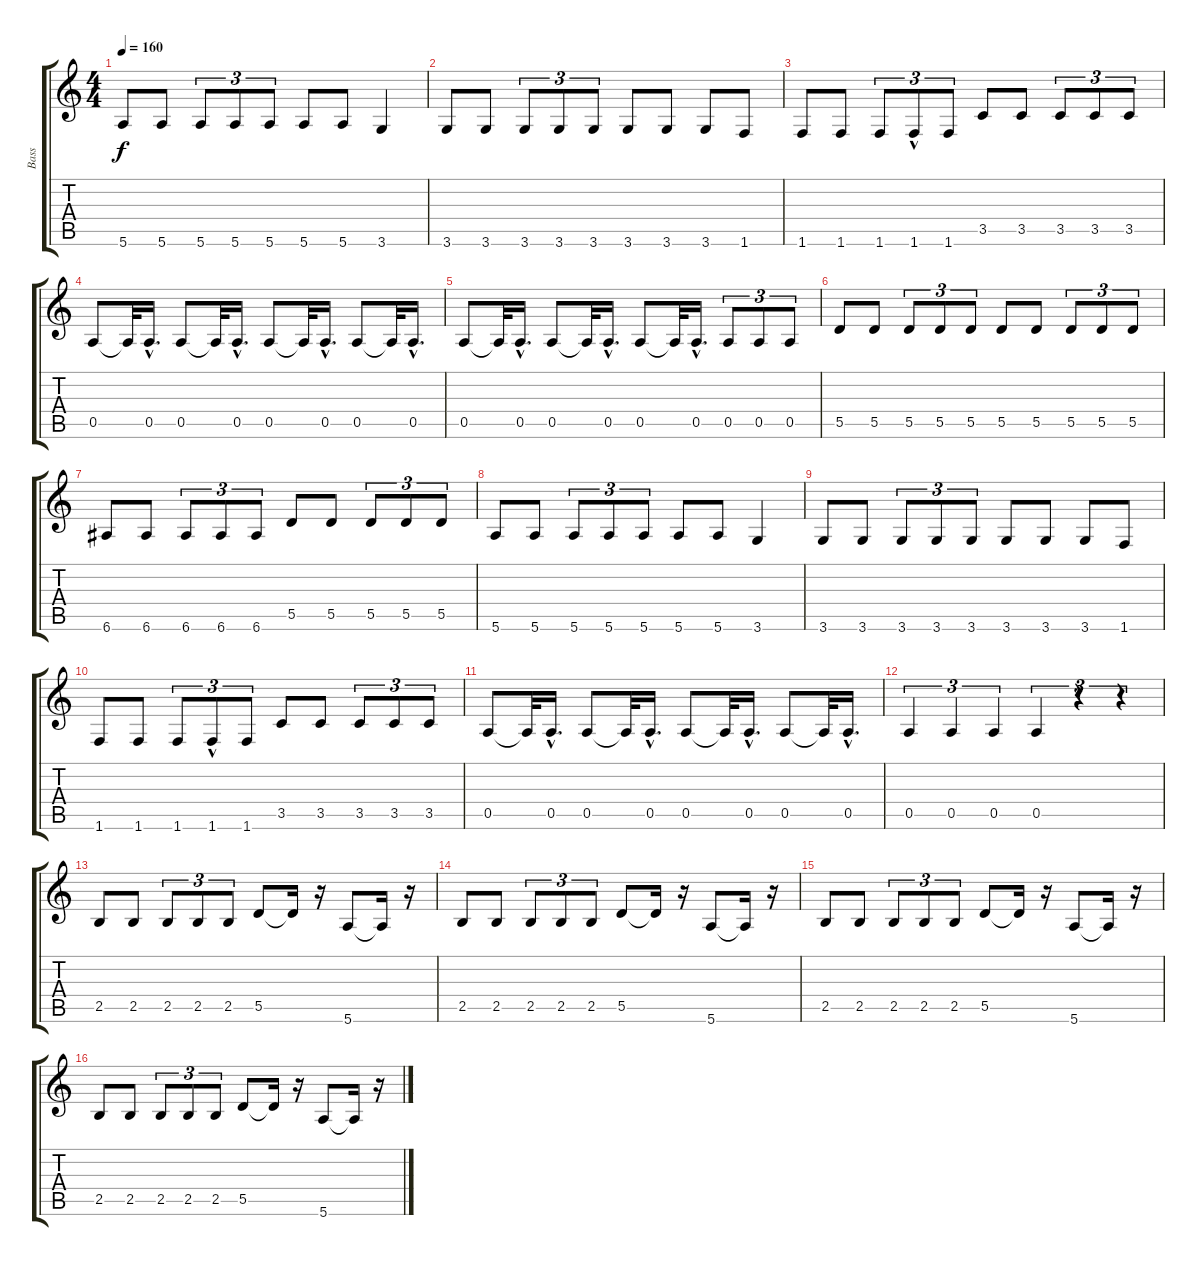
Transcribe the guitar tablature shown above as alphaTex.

\track ("Bass" "Bass") {instrument electricbasspick}
\staff {score tabs}
\tuning (E4 B3 G3 D3 A2 E2) {hide}
\ts (4 4)
\tempo 160
\clef g2
\ks c
5.6.8{dy f} 5.6.8 5.6.8{tu (3 2)} 5.6.8{tu (3 2)} 5.6.8{tu (3 2)} 5.6.8 5.6.8 3.6.4 |
3.6.8 3.6.8 3.6.8{tu (3 2)} 3.6.8{tu (3 2)} 3.6.8{tu (3 2)} 3.6.8 3.6.8 3.6.8 1.6.8 |
1.6.8 1.6.8 1.6.8{tu (3 2)} 1.6{hac}.8{tu (3 2)} 1.6.8{tu (3 2)} 3.5.8 3.5.8 3.5.8{tu (3 2)} 3.5.8{tu (3 2)} 3.5.8{tu (3 2)} |
0.5.8 0.5{t}.32 0.5{hac}.16{d} 0.5.8 0.5{t}.32 0.5{hac}.16{d} 0.5.8 0.5{t}.32 0.5{hac}.16{d} 0.5.8 0.5{t}.32 0.5{hac}.16{d} |
0.5.8 0.5{t}.32 0.5{hac}.16{d} 0.5.8 0.5{t}.32 0.5{hac}.16{d} 0.5.8 0.5{t}.32 0.5{hac}.16{d} 0.5.8{tu (3 2)} 0.5.8{tu (3 2)} 0.5.8{tu (3 2)} |
5.5.8 5.5.8 5.5.8{tu (3 2)} 5.5.8{tu (3 2)} 5.5.8{tu (3 2)} 5.5.8 5.5.8 5.5.8{tu (3 2)} 5.5.8{tu (3 2)} 5.5.8{tu (3 2)} |
6.6.8 6.6.8 6.6.8{tu (3 2)} 6.6.8{tu (3 2)} 6.6.8{tu (3 2)} 5.5.8 5.5.8 5.5.8{tu (3 2)} 5.5.8{tu (3 2)} 5.5.8{tu (3 2)} |
5.6.8 5.6.8 5.6.8{tu (3 2)} 5.6.8{tu (3 2)} 5.6.8{tu (3 2)} 5.6.8 5.6.8 3.6.4 |
3.6.8 3.6.8 3.6.8{tu (3 2)} 3.6.8{tu (3 2)} 3.6.8{tu (3 2)} 3.6.8 3.6.8 3.6.8 1.6.8 |
1.6.8 1.6.8 1.6.8{tu (3 2)} 1.6{hac}.8{tu (3 2)} 1.6.8{tu (3 2)} 3.5.8 3.5.8 3.5.8{tu (3 2)} 3.5.8{tu (3 2)} 3.5.8{tu (3 2)} |
0.5.8 0.5{t}.32 0.5{hac}.16{d} 0.5.8 0.5{t}.32 0.5{hac}.16{d} 0.5.8 0.5{t}.32 0.5{hac}.16{d} 0.5.8 0.5{t}.32 0.5{hac}.16{d} |
0.5.4{tu (3 2)} 0.5.4{tu (3 2)} 0.5.4{tu (3 2)} 0.5.4{tu (3 2)} r.4{tu (3 2)} r.4{tu (3 2)} |
2.5.8 2.5.8 2.5.8{tu (3 2)} 2.5.8{tu (3 2)} 2.5.8{tu (3 2)} 5.5.8 5.5{t}.16 r.16 5.6.8 5.6{t}.16 r.16 |
2.5.8 2.5.8 2.5.8{tu (3 2)} 2.5.8{tu (3 2)} 2.5.8{tu (3 2)} 5.5.8 5.5{t}.16 r.16 5.6.8 5.6{t}.16 r.16 |
2.5.8 2.5.8 2.5.8{tu (3 2)} 2.5.8{tu (3 2)} 2.5.8{tu (3 2)} 5.5.8 5.5{t}.16 r.16 5.6.8 5.6{t}.16 r.16 |
2.5.8 2.5.8 2.5.8{tu (3 2)} 2.5.8{tu (3 2)} 2.5.8{tu (3 2)} 5.5.8 5.5{t}.16 r.16 5.6.8 5.6{t}.16 r.16
